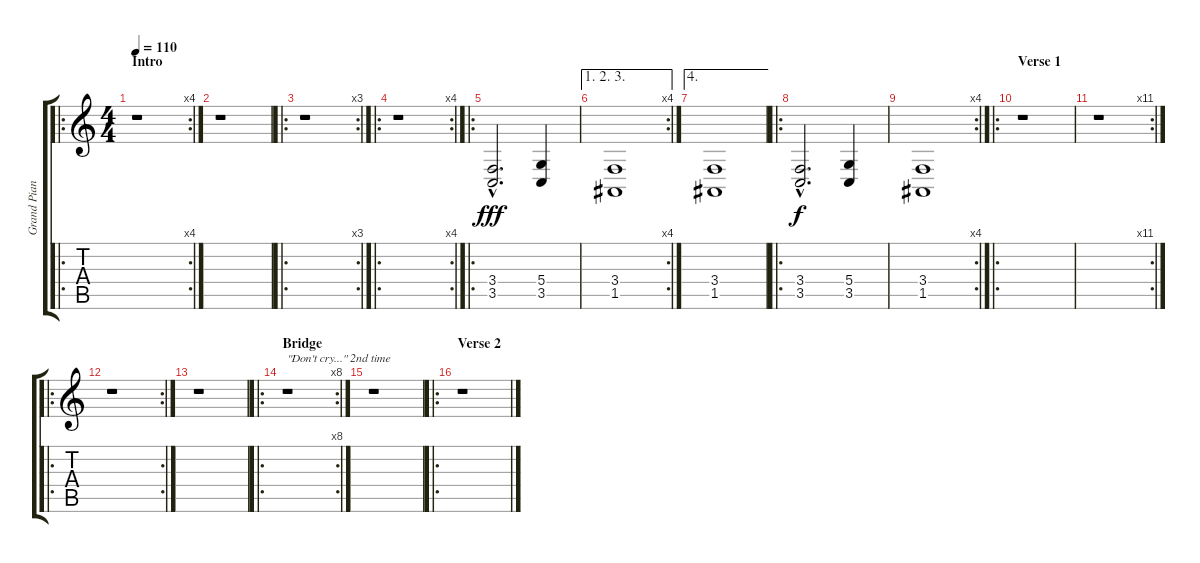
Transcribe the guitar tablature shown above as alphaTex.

\track ("Grand Piano" "Grand Pian") {instrument acousticgrandpiano}
\staff {score tabs}
\tuning (E4 B3 G3 D3 A2 E2) {hide}
\ro
\rc 4
\ts (4 4)
\section ("" "Intro")
\tempo 110
\clef g2
\ks c
r.1{dy fff instrument acousticgrandpiano} |
r.1 |
\ro
\rc 3
r.1 |
\ro
\rc 4
r.1 |
\ro
(3.4{hac} 3.5{hac}).2{d} (5.4 3.5).4 |
\ae (1 2 3)
\rc 4
(3.4 1.5).1 |
\ae 4
(3.4 1.5).1 |
\ro
(3.4{hac} 3.5{hac}).2{d dy f} (5.4 3.5).4 |
\rc 4
(3.4 1.5).1 |
\ro
\section ("" "Verse 1")
r.1 |
\rc 11
r.1 |
\ro
\rc 2
r.1 |
r.1 |
\ro
\rc 8
\section ("" "Bridge")
r.1{txt "\"Don't cry...\" 2nd time"} |
r.1 |
\ro
\section ("" "Verse 2")
r.1
